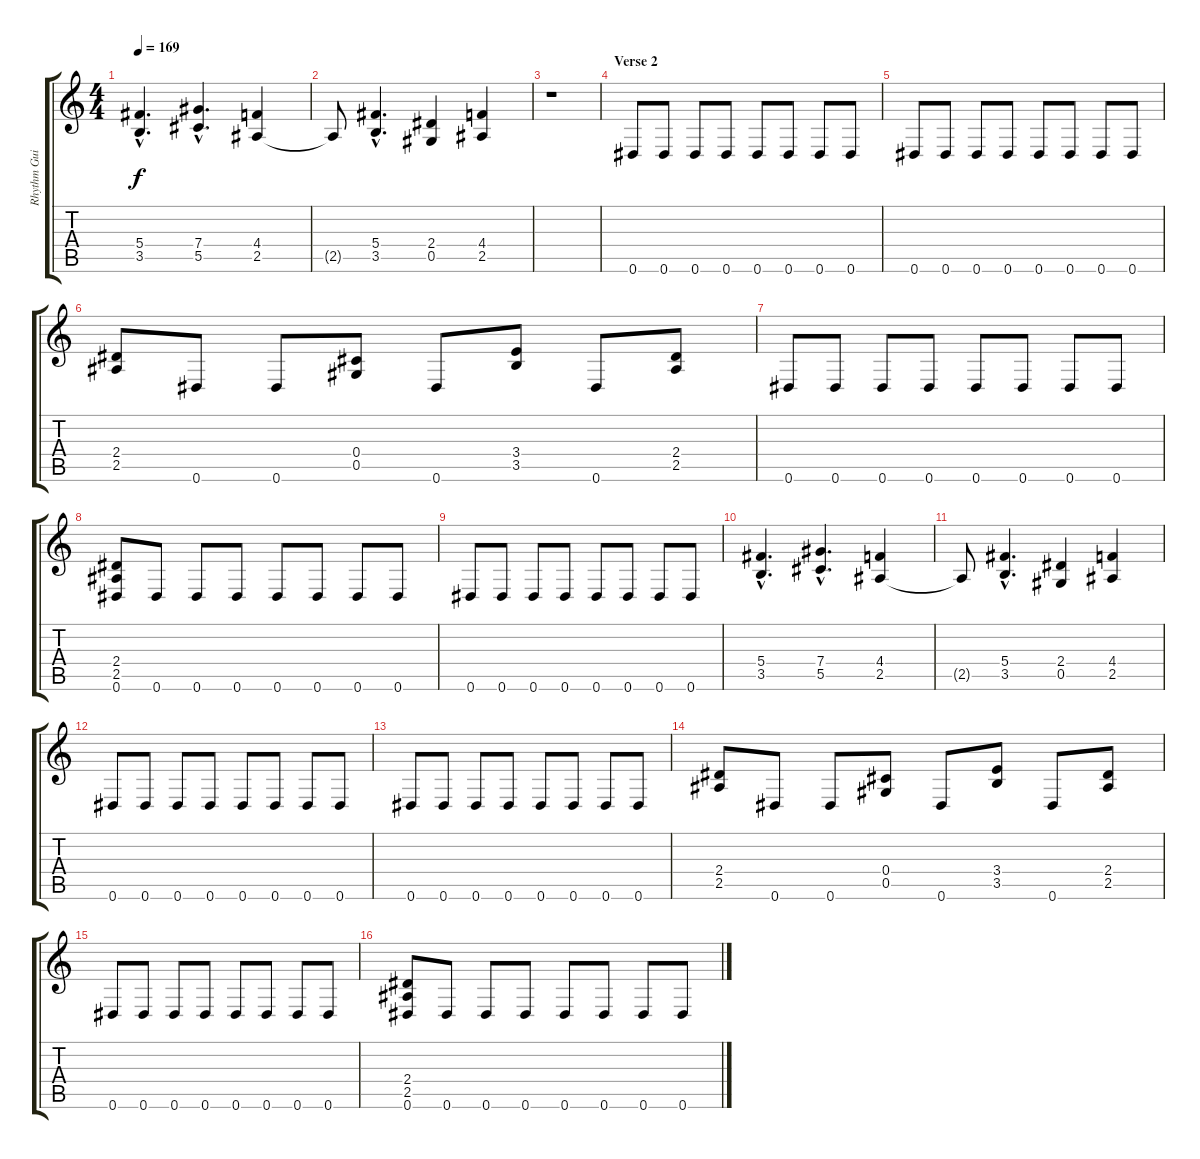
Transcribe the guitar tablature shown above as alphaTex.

\track ("Rhythm Guitar" "Rhythm Gui") {instrument distortionguitar}
\staff {score tabs}
\tuning (Eb4 Bb3 Gb3 Db3 Ab2 Eb2) {hide}
\ts (4 4)
\tempo 169
\clef g2
\ks c
(5.4{hac} 3.5{hac}).4{d dy f} (7.4{hac} 5.5{hac}).4{d} (4.4 2.5).4 |
2.5{t}.8 (5.4{hac} 3.5{hac}).4{d} (2.4 0.5).4 (4.4 2.5).4 |
r.1 |
\section ("" "Verse 2")
0.6.8 0.6.8 0.6.8 0.6.8 0.6.8 0.6.8 0.6.8 0.6.8 |
0.6.8 0.6.8 0.6.8 0.6.8 0.6.8 0.6.8 0.6.8 0.6.8 |
(2.4 2.5).8 0.6.8 0.6.8 (0.4 0.5).8 0.6.8 (3.4 3.5).8 0.6.8 (2.4 2.5).8 |
0.6.8 0.6.8 0.6.8 0.6.8 0.6.8 0.6.8 0.6.8 0.6.8 |
(2.4 2.5 0.6).8 0.6.8 0.6.8 0.6.8 0.6.8 0.6.8 0.6.8 0.6.8 |
0.6.8 0.6.8 0.6.8 0.6.8 0.6.8 0.6.8 0.6.8 0.6.8 |
(5.4{hac} 3.5{hac}).4{d} (7.4{hac} 5.5{hac}).4{d} (4.4 2.5).4 |
2.5{t}.8 (5.4{hac} 3.5{hac}).4{d} (2.4 0.5).4 (4.4 2.5).4 |
0.6.8 0.6.8 0.6.8 0.6.8 0.6.8 0.6.8 0.6.8 0.6.8 |
0.6.8 0.6.8 0.6.8 0.6.8 0.6.8 0.6.8 0.6.8 0.6.8 |
(2.4 2.5).8 0.6.8 0.6.8 (0.4 0.5).8 0.6.8 (3.4 3.5).8 0.6.8 (2.4 2.5).8 |
0.6.8 0.6.8 0.6.8 0.6.8 0.6.8 0.6.8 0.6.8 0.6.8 |
(2.4 2.5 0.6).8 0.6.8 0.6.8 0.6.8 0.6.8 0.6.8 0.6.8 0.6.8
